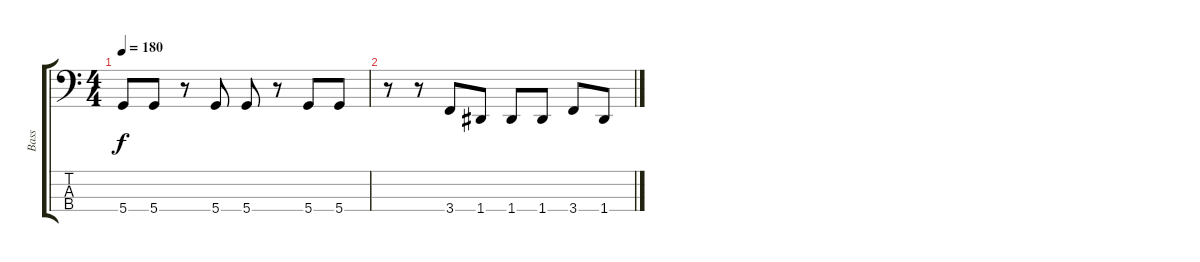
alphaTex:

\track ("Bass" "Bass") {instrument electricbasspick}
\staff {score tabs}
\tuning (F2 C2 G1 D1) {hide}
\ts (4 4)
\tempo 180
\clef f4
\ks c
5.4.8{dy f} 5.4.8 r.8 5.4.8 5.4.8 r.8 5.4.8 5.4.8 |
r.8 r.8 3.4.8 1.4.8 1.4.8 1.4.8 3.4.8 1.4.8
